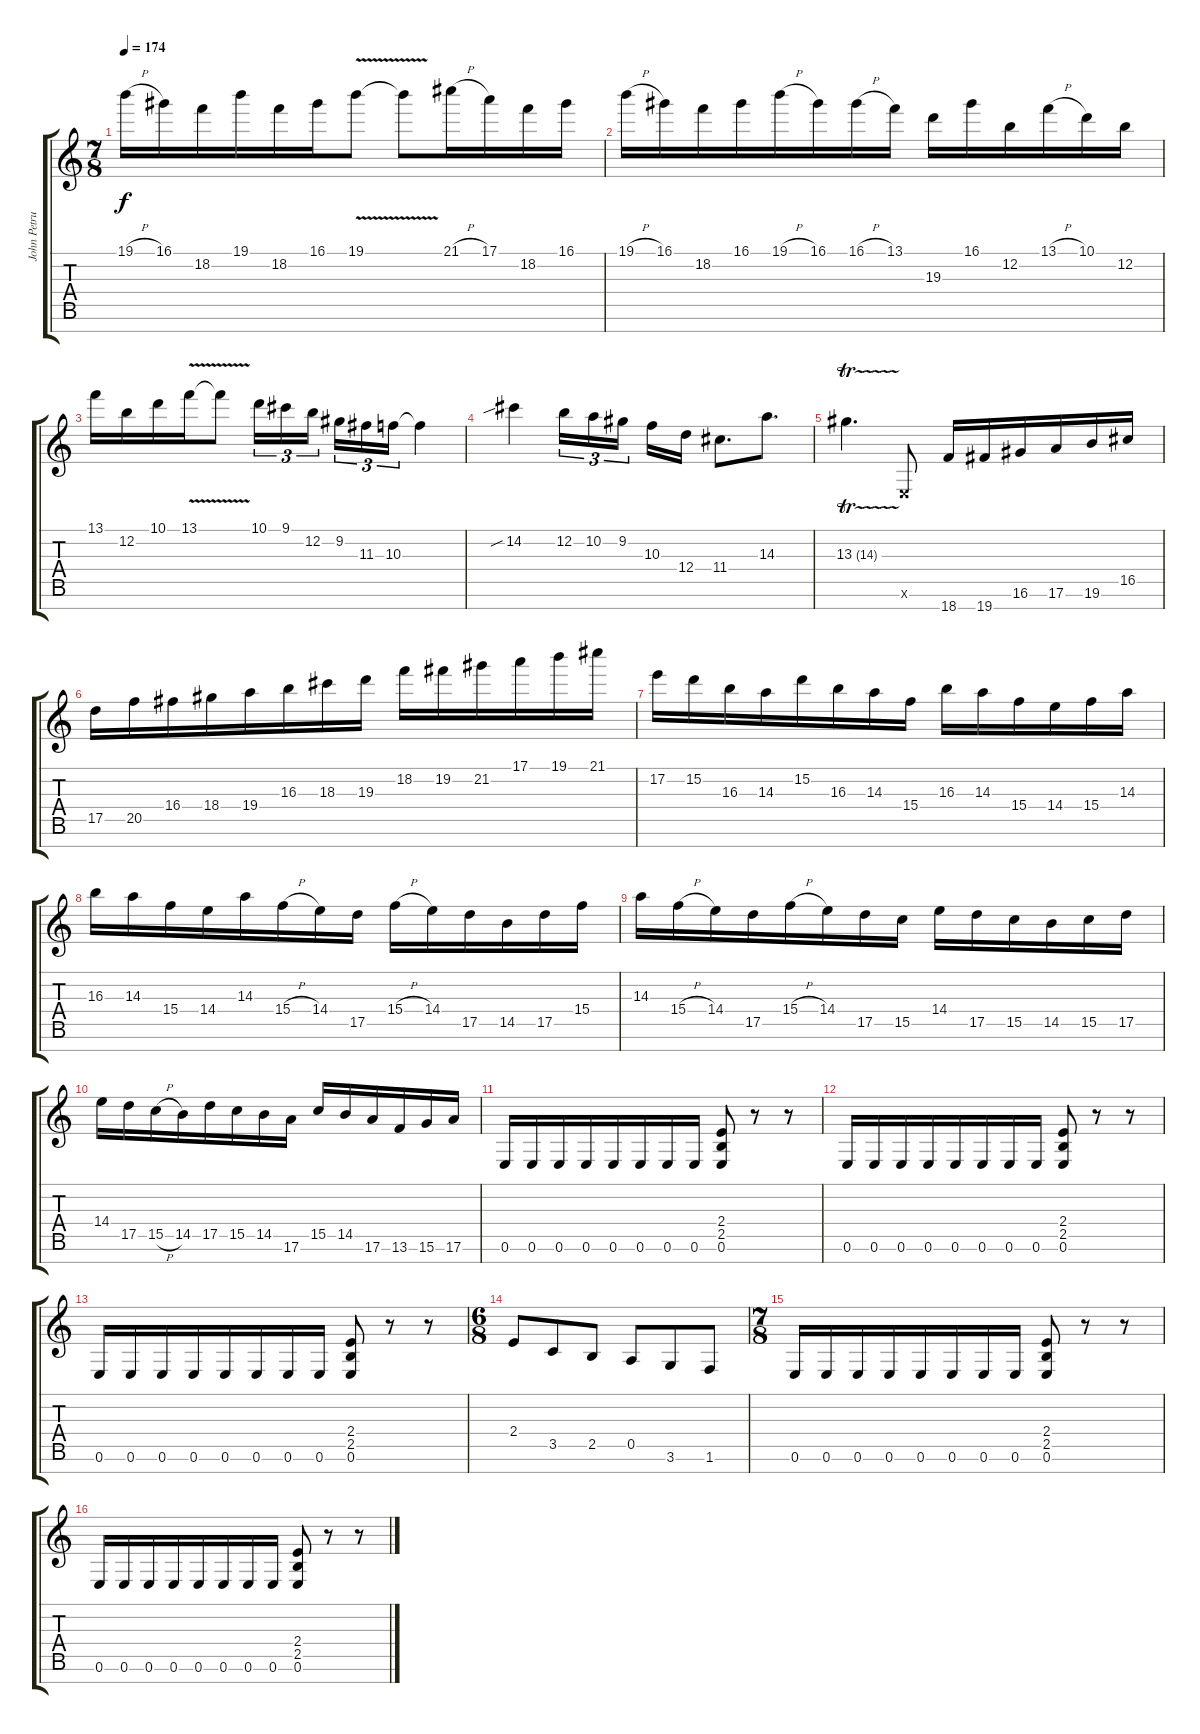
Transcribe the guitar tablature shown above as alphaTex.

\track ("John Petrucci" "John Petru") {instrument distortionguitar}
\staff {score tabs}
\tuning (E4 B3 G3 D3 A2 E2 B1) {hide}
\ts (7 8)
\tempo 174
\clef g2
\ks c
19.1{h}.16{dy f} 16.1.16 18.2.16 19.1.16 18.2.16 16.1.16 19.1{v}.8 19.1{t}.8 21.1{h}.16 17.1.16 18.2.16 16.1.16 |
19.1{h}.16 16.1.16 18.2.16 16.1.16 19.1{h}.16 16.1.16 16.1{h}.16 13.1.16 19.3.16 16.1.16 12.2.16 13.1{h}.16 10.1.16 12.2.16 |
13.1.16 12.2.16 10.1.16 13.1{v}.16 13.1{t}.8 10.1.16{tu (3 2)} 9.1.16{tu (3 2)} 12.2.16{tu (3 2)} 9.2.16{tu (3 2)} 11.3.16{tu (3 2)} 10.3.16{tu (3 2)} 10.3{t}.4 |
14.2{sib}.4 12.2.16{tu (3 2)} 10.2.16{tu (3 2)} 9.2.16{tu (3 2)} 10.3.16 12.4.16 11.4.8{d} 14.3.8{d} |
13.3{tr (14 16)}.4{d} 0.6{x}.8 18.7.16 19.7.16 16.6.16 17.6.16 19.6.16 16.5.16 |
17.5.16 20.5.16 16.4.16 18.4.16 19.4.16 16.3.16 18.3.16 19.3.16 18.2.16 19.2.16 21.2.16 17.1.16 19.1.16 21.1.16 |
17.2.16 15.2.16 16.3.16 14.3.16 15.2.16 16.3.16 14.3.16 15.4.16 16.3.16 14.3.16 15.4.16 14.4.16 15.4.16 14.3.16 |
16.3.16 14.3.16 15.4.16 14.4.16 14.3.16 15.4{h}.16 14.4.16 17.5.16 15.4{h}.16 14.4.16 17.5.16 14.5.16 17.5.16 15.4.16 |
14.3.16 15.4{h}.16 14.4.16 17.5.16 15.4{h}.16 14.4.16 17.5.16 15.5.16 14.4.16 17.5.16 15.5.16 14.5.16 15.5.16 17.5.16 |
14.4.16 17.5.16 15.5{h}.16 14.5.16 17.5.16 15.5.16 14.5.16 17.6.16 15.5.16 14.5.16 17.6.16 13.6.16 15.6.16 17.6.16 |
0.6.16 0.6.16 0.6.16 0.6.16 0.6.16 0.6.16 0.6.16 0.6.16 (2.4 2.5 0.6).8 r.8 r.8 |
0.6.16 0.6.16 0.6.16 0.6.16 0.6.16 0.6.16 0.6.16 0.6.16 (2.4 2.5 0.6).8 r.8 r.8 |
0.6.16 0.6.16 0.6.16 0.6.16 0.6.16 0.6.16 0.6.16 0.6.16 (2.4 2.5 0.6).8 r.8 r.8 |
\ts (6 8)
2.4.8 3.5.8 2.5.8 0.5.8 3.6.8 1.6.8 |
\ts (7 8)
0.6.16 0.6.16 0.6.16 0.6.16 0.6.16 0.6.16 0.6.16 0.6.16 (2.4 2.5 0.6).8 r.8 r.8 |
0.6.16 0.6.16 0.6.16 0.6.16 0.6.16 0.6.16 0.6.16 0.6.16 (2.4 2.5 0.6).8 r.8 r.8
